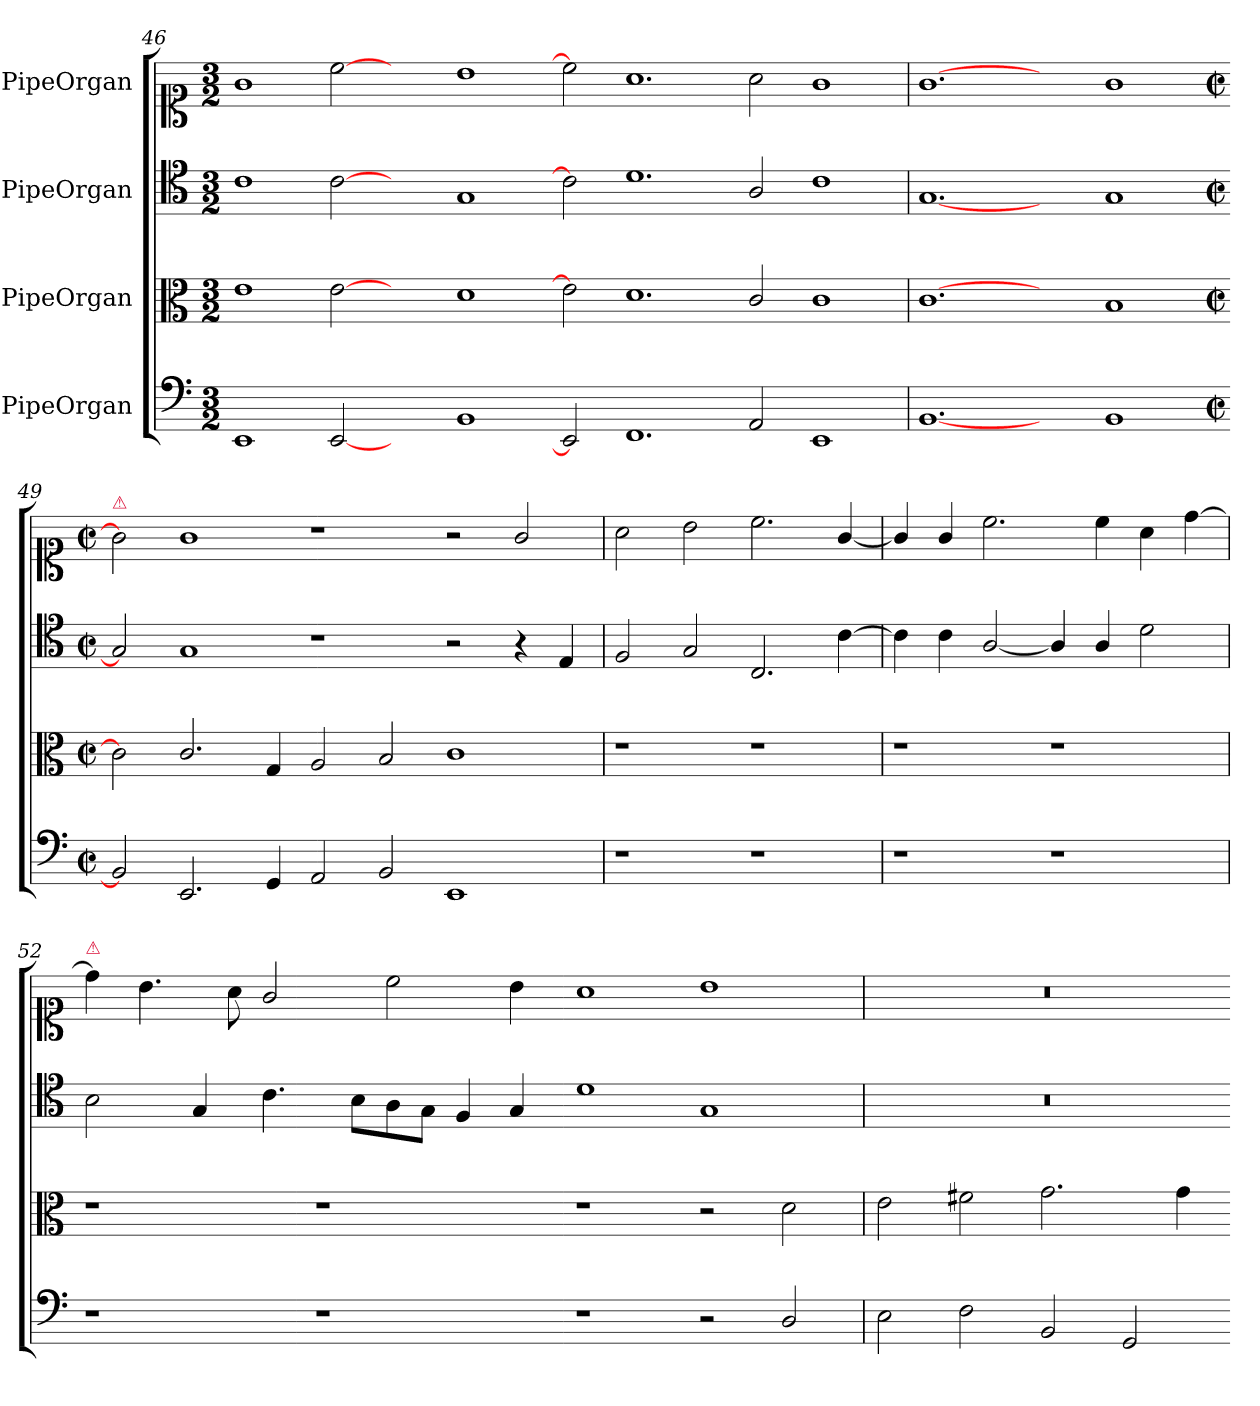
**kern	**kern	**kern	**kern
*part4	*part3	*part2	*part1
*staff4	*staff3	*staff2	*staff1
*I"PipeOrgan	*I"PipeOrgan	*I"PipeOrgan	*I"PipeOrgan
*clefF5	*clefC3	*clefC4	*clefC1
*k[]	*k[]	*k[]	*k[]
*C:	*C:	*C:	*C:
*M3/2	*M3/2	*M3/2	*M3/2
=46	=46	=46	=46
1CC	1e	1c	1g
[2CC	[2e	[2c	[2cc
2ryy	2ryy	2ryy	2ryy
1GG	1d	1G	1b
=47-	=47-	=47-	=47-
2CC]	2e]	2c]	2cc]
1.DD	1.d	1.d	1.a
2FF/	2c/	2A/	2a\
1CC	1c	1c	1g
=48	=48	=48	=48
[1.GG	[1.c	[1.G	[1.g
2ryy	2ryy	2ryy	2ryy
1GG	1B	1G	1g
=49-	=49-	=49-	=49-
*M2/1	*M2/1	*M2/1	*M2/1
*met(c|)	*met(c|)	*met(c|)	*met(c|)
!	!	!	!LO:TX:a:color=crimson:t=⚠
2GG]	2c]	2G]	2g]
2.CC/	2.c/	1G	1g
4EE/	4G/	.	.
2FF/	2A/	1r	1r
2GG/	2B/	.	.
1CC	1c	2r	2r
.	.	4r	2g/
.	.	4E/	.
=50	=50	=50	=50
1r	1r	2F/	2a\
.	.	2G/	2b\
1r	1r	2.C/	2.cc\
.	.	[4c\	[4g/
=51	=51	=51	=51
1r	1r	4c\]	4g/]
.	.	4c\	4g/
.	.	[2A/	2.cc\
1r	1r	4A/]	.
.	.	4A/	4cc\
.	.	2d\	4a\
.	.	.	[4dd\
=52	=52	=52	=52
!	!	!	!LO:TX:a:color=crimson:t=⚠
1r	1r	2B\	4dd\]
.	.	.	4.b\
.	.	4G/	.
.	.	.	8a\
.	.	4.c\	2g/
1r	1r	.	.
.	.	8B\L	.
.	.	8A\	2cc\
.	.	8G\J	.
.	.	4F/	.
.	.	4G/	4b\
=53-	=53-	=53-	=53-
1r	1r	1d	1a
2r	2r	1G	1b
2BB/	2d\	.	.
=54	=54	=54	=54
2C\	2e\	0r	0r
2D\	2f#X\	.	.
2GG/	2.g\	.	.
2EE/	.	.	.
.	4g\	.	.
=-	=-	=-	=-
*-	*-	*-	*-
